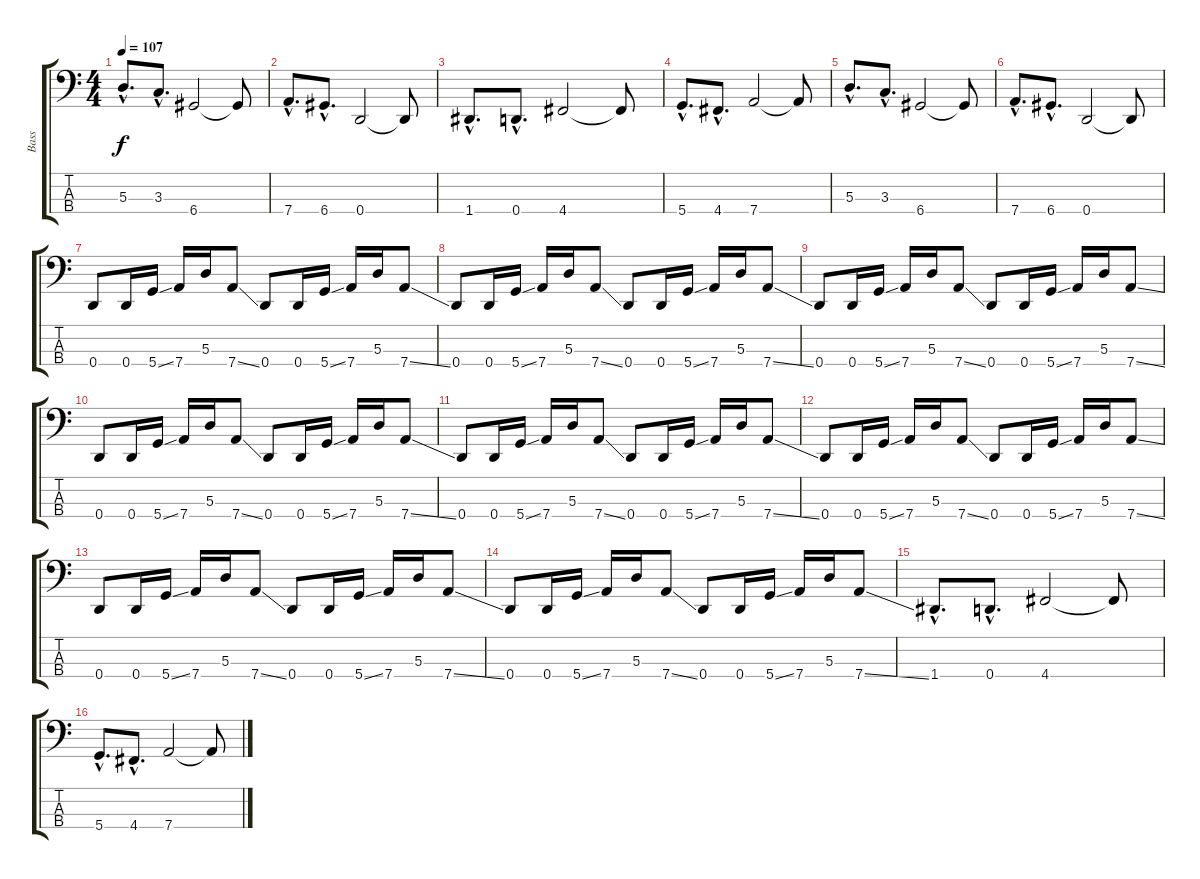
\track ("Bass" "Bass") {instrument electricbassfinger}
\staff {score tabs}
\tuning (G2 D2 A1 D1) {hide}
\ts (4 4)
\tempo 107
\clef f4
\ks c
5.3{hac}.8{d dy f} 3.3{hac}.8{d} 6.4.2 6.4{t}.8 |
7.4{hac}.8{d} 6.4{hac}.8{d} 0.4.2 0.4{t}.8 |
1.4{hac}.8{d} 0.4{hac}.8{d} 4.4.2 4.4{t}.8 |
5.4{hac}.8{d} 4.4{hac}.8{d} 7.4.2 7.4{t}.8 |
5.3{hac}.8{d} 3.3{hac}.8{d} 6.4.2 6.4{t}.8 |
7.4{hac}.8{d} 6.4{hac}.8{d} 0.4.2 0.4{t}.8 |
0.4.8{volume 16} 0.4.16 5.4{ss}.16 7.4.16 5.3.16 7.4{ss}.8 0.4.8 0.4.16 5.4{ss}.16 7.4.16 5.3.16 7.4{ss}.8 |
0.4.8{volume 16} 0.4.16 5.4{ss}.16 7.4.16 5.3.16 7.4{ss}.8 0.4.8 0.4.16 5.4{ss}.16 7.4.16 5.3.16 7.4{ss}.8 |
0.4.8{volume 16} 0.4.16 5.4{ss}.16 7.4.16 5.3.16 7.4{ss}.8 0.4.8 0.4.16 5.4{ss}.16 7.4.16 5.3.16 7.4{ss}.8 |
0.4.8{volume 16} 0.4.16 5.4{ss}.16 7.4.16 5.3.16 7.4{ss}.8 0.4.8 0.4.16 5.4{ss}.16 7.4.16 5.3.16 7.4{ss}.8 |
0.4.8{volume 16} 0.4.16 5.4{ss}.16 7.4.16 5.3.16 7.4{ss}.8 0.4.8 0.4.16 5.4{ss}.16 7.4.16 5.3.16 7.4{ss}.8 |
0.4.8{volume 16} 0.4.16 5.4{ss}.16 7.4.16 5.3.16 7.4{ss}.8 0.4.8 0.4.16 5.4{ss}.16 7.4.16 5.3.16 7.4{ss}.8 |
0.4.8{volume 16} 0.4.16 5.4{ss}.16 7.4.16 5.3.16 7.4{ss}.8 0.4.8 0.4.16 5.4{ss}.16 7.4.16 5.3.16 7.4{ss}.8 |
0.4.8{volume 16} 0.4.16 5.4{ss}.16 7.4.16 5.3.16 7.4{ss}.8 0.4.8 0.4.16 5.4{ss}.16 7.4.16 5.3.16 7.4{ss}.8 |
1.4{hac}.8{d volume 16} 0.4{hac}.8{d} 4.4.2 4.4{t}.8 |
5.4{hac}.8{d} 4.4{hac}.8{d} 7.4.2 7.4{t}.8
